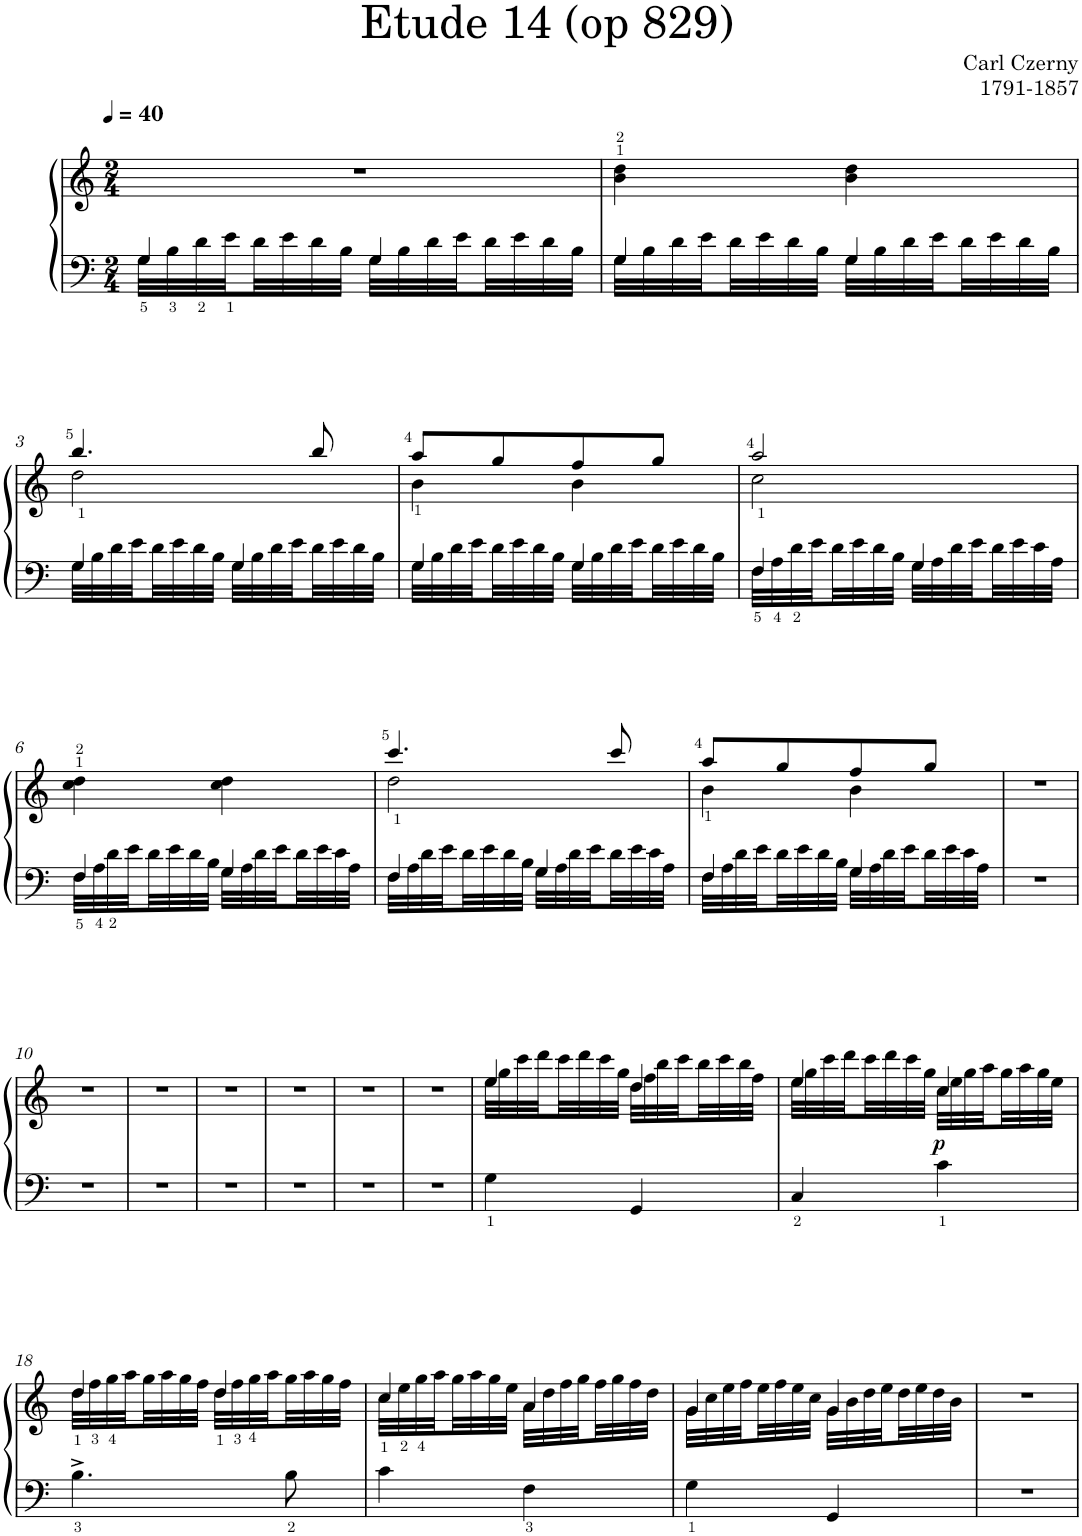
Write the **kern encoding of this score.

**kern	**kern	**dynam
*part1	*part1	*part1
*staff2	*staff1	*staff1/2
*I"Piano	*	*
*I'Pno.	*	*
*clefF4	*clefG2	*
*k[]	*k[]	*
*M2/4	*M2/4	*
*MM40	*MM40	*
=1	=1	=1
*^	*	*
32G\LLL	4G/	2r	.
32B\	.	.	.
32d\	.	.	.
32e\	.	.	.
32d\	.	.	.
32e\	.	.	.
32d\	.	.	.
32B\JJJ	.	.	.
32G\LLL	4G/	.	.
32B\	.	.	.
32d\	.	.	.
32e\	.	.	.
32d\	.	.	.
32e\	.	.	.
32d\	.	.	.
32B\JJJ	.	.	.
=2	=2	=2	=2
32G\LLL	4G/	4b\ 4dd\	.
32B\	.	.	.
32d\	.	.	.
32e\	.	.	.
32d\	.	.	.
32e\	.	.	.
32d\	.	.	.
32B\JJJ	.	.	.
32G\LLL	4G/	4b\ 4dd\	.
32B\	.	.	.
32d\	.	.	.
32e\	.	.	.
32d\	.	.	.
32e\	.	.	.
32d\	.	.	.
32B\JJJ	.	.	.
!!LO:LB:g=z
=3	=3	=3	=3
*	*	*^	*
32G\LLL	4G/	4.bb/	2dd\	.
32B\	.	.	.	.
32d\	.	.	.	.
32e\	.	.	.	.
32d\	.	.	.	.
32e\	.	.	.	.
32d\	.	.	.	.
32B\JJJ	.	.	.	.
32G\LLL	4G/	.	.	.
32B\	.	.	.	.
32d\	.	.	.	.
32e\	.	.	.	.
32d\	.	8bb/	.	.
32e\	.	.	.	.
32d\	.	.	.	.
32B\JJJ	.	.	.	.
=4	=4	=4	=4	=4
32G\LLL	4G/	8aa/L	4b\	.
32B\	.	.	.	.
32d\	.	.	.	.
32e\	.	.	.	.
32d\	.	8gg/	.	.
32e\	.	.	.	.
32d\	.	.	.	.
32B\JJJ	.	.	.	.
32G\LLL	4G/	8ff/	4b\	.
32B\	.	.	.	.
32d\	.	.	.	.
32e\	.	.	.	.
32d\	.	8gg/J	.	.
32e\	.	.	.	.
32d\	.	.	.	.
32B\JJJ	.	.	.	.
=5	=5	=5	=5	=5
32F\LLL	4F/	2aa/	2cc\	.
32A\	.	.	.	.
32d\	.	.	.	.
32e\	.	.	.	.
32d\	.	.	.	.
32e\	.	.	.	.
32d\	.	.	.	.
32B\JJJ	.	.	.	.
32G\LLL	4G/	.	.	.
32A\	.	.	.	.
32d\	.	.	.	.
32e\	.	.	.	.
32d\	.	.	.	.
32e\	.	.	.	.
32c\	.	.	.	.
32A\JJJ	.	.	.	.
*	*	*v	*v	*
!!LO:LB:g=z
=6	=6	=6	=6
32F\LLL	4F/	4cc\ 4dd\	.
32A\	.	.	.
32d\	.	.	.
32e\	.	.	.
32d\	.	.	.
32e\	.	.	.
32d\	.	.	.
32B\JJJ	.	.	.
32G\LLL	4G/	4cc\ 4dd\	.
32A\	.	.	.
32d\	.	.	.
32e\	.	.	.
32d\	.	.	.
32e\	.	.	.
32c\	.	.	.
32A\JJJ	.	.	.
=7	=7	=7	=7
*	*	*^	*
32F\LLL	4F/	4.ccc/	2dd\	.
32A\	.	.	.	.
32d\	.	.	.	.
32e\	.	.	.	.
32d\	.	.	.	.
32e\	.	.	.	.
32d\	.	.	.	.
32B\JJJ	.	.	.	.
32G\LLL	4G/	.	.	.
32A\	.	.	.	.
32d\	.	.	.	.
32e\	.	.	.	.
32d\	.	8ccc/	.	.
32e\	.	.	.	.
32c\	.	.	.	.
32A\JJJ	.	.	.	.
=8	=8	=8	=8	=8
32F\LLL	4F/	8aa/L	4b\	.
32A\	.	.	.	.
32d\	.	.	.	.
32e\	.	.	.	.
32d\	.	8gg/	.	.
32e\	.	.	.	.
32d\	.	.	.	.
32B\JJJ	.	.	.	.
32G\LLL	4G/	8ff/	4b\	.
32A\	.	.	.	.
32d\	.	.	.	.
32e\	.	.	.	.
32d\	.	8gg/J	.	.
32e\	.	.	.	.
32c\	.	.	.	.
32A\JJJ	.	.	.	.
*v	*v	*	*	*
*	*v	*v	*
=9	=9	=9
2r	2r	.
!!LO:LB:g=z
=10	=10	=10
2r	2r	.
=11	=11	=11
2r	2r	.
=12	=12	=12
2r	2r	.
=13	=13	=13
2r	2r	.
=14	=14	=14
2r	2r	.
=15	=15	=15
2r	2r	.
=16	=16	=16
*	*^	*
4G\	32ee\LLL	4ee/	.
.	32gg\	.	.
.	32ccc\	.	.
.	32ddd\	.	.
.	32ccc\	.	.
.	32ddd\	.	.
.	32ccc\	.	.
.	32gg\JJJ	.	.
4GG/	32dd\LLL	4dd/	.
.	32ff\	.	.
.	32bb\	.	.
.	32ccc\	.	.
.	32bb\	.	.
.	32ccc\	.	.
.	32bb\	.	.
.	32ff\JJJ	.	.
=17	=17	=17	=17
4C/	32ee\LLL	4ee/	.
.	32gg\	.	.
.	32ccc\	.	.
.	32ddd\	.	.
.	32ccc\	.	.
.	32ddd\	.	.
.	32ccc\	.	.
.	32gg\JJJ	.	.
!	!	!	!LO:DY:b
4c\	32cc\LLL	4cc/	p
.	32ee\	.	.
.	32gg\	.	.
.	32aa\	.	.
.	32gg\	.	.
.	32aa\	.	.
.	32gg\	.	.
.	32ee\JJJ	.	.
!!LO:LB:g=z	!!
=18	=18	=18	=18
4.B^\	32dd\LLL	4dd/	.
.	32ff\	.	.
.	32gg\	.	.
.	32aa\	.	.
.	32gg\	.	.
.	32aa\	.	.
.	32gg\	.	.
.	32ff\JJJ	.	.
.	32dd\LLL	4dd/	.
.	32ff\	.	.
.	32gg\	.	.
.	32aa\	.	.
8B\	32gg\	.	.
.	32aa\	.	.
.	32gg\	.	.
.	32ff\JJJ	.	.
=19	=19	=19	=19
4c\	32cc\LLL	4cc/	.
.	32ee\	.	.
.	32gg\	.	.
.	32aa\	.	.
.	32gg\	.	.
.	32aa\	.	.
.	32gg\	.	.
.	32ee\JJJ	.	.
4F\	32a\LLL	4a/	.
.	32dd\	.	.
.	32ff\	.	.
.	32gg\	.	.
.	32ff\	.	.
.	32gg\	.	.
.	32ff\	.	.
.	32dd\JJJ	.	.
=20	=20	=20	=20
4G\	32g\LLL	4g/	.
.	32cc\	.	.
.	32ee\	.	.
.	32ff\	.	.
.	32ee\	.	.
.	32ff\	.	.
.	32ee\	.	.
.	32cc\JJJ	.	.
4GG/	32g\LLL	4g/	.
.	32b\	.	.
.	32dd\	.	.
.	32ee\	.	.
.	32dd\	.	.
.	32ee\	.	.
.	32dd\	.	.
.	32b\JJJ	.	.
*	*v	*v	*
=21	=21	=21
2r	2r	.
=	=	=
*-	*-	*-
